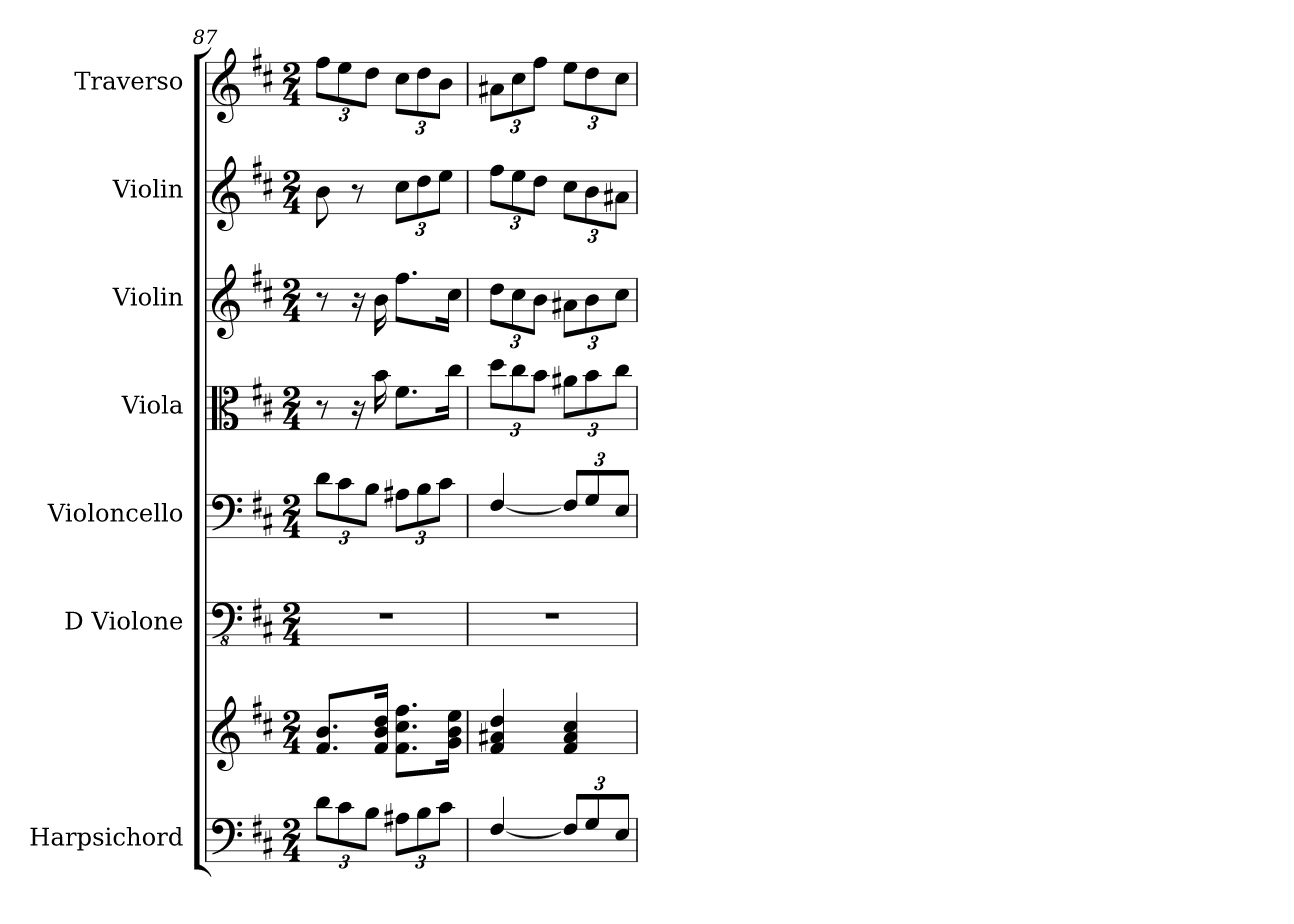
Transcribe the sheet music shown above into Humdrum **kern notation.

**kern	**kern	**kern	**kern	**kern	**kern	**kern	**kern
*part7	*part7	*part6	*part5	*part4	*part3	*part2	*part1
*staff8	*staff7	*staff6	*staff5	*staff4	*staff3	*staff2	*staff1
*I"Harpsichord	*	*I"D Violone	*I"Violoncello	*I"Viola	*I"Violin	*I"Violin	*I"Traverso
*I'Hch.	*	*I'D Vne.	*I'Vc.	*I'Vla.	*I'Vln.	*I'Vln.	*I'Trv.
!!LO:PB:g=z
*clefF4	*clefG2	*clefFv4	*clefF4	*clefC3	*clefG2	*clefG2	*clefG2
*	*	*ITrd7c12	*	*	*	*	*
*k[f#c#]	*k[f#c#]	*k[f#c#]	*k[f#c#]	*k[f#c#]	*k[f#c#]	*k[f#c#]	*k[f#c#]
*M2/4	*M2/4	*M2/4	*M2/4	*M2/4	*M2/4	*M2/4	*M2/4
*Xbrackettup	*	*	*Xbrackettup	*	*	*	*Xbrackettup
=87	=87	=87	=87	=87	=87	=87	=87
12d\L	8.f#/ 8.b/L	2r	12d\L	8r	8r	8b\	12ff#\L
12c#\	.	.	12c#\	.	.	.	12ee\
.	.	.	.	16r	16r	8r	.
12B\J	.	.	12B\J	.	.	.	12dd\J
.	16f#/ 16b/ 16dd/Jk	.	.	16b\	16b\	.	.
*	*	*	*	*	*	*Xbrackettup	*
12A#X\L	8.f#\ 8.cc#\ 8.ff#\L	.	12A#X\L	8.f#\L	8.ff#\L	12cc#\L	12cc#\L
12B\	.	.	12B\	.	.	12dd\	12dd\
12c#\J	.	.	12c#\J	.	.	12ee\J	12b\J
.	16g\ 16b\ 16ee\Jk	.	.	16cc#\Jk	16cc#\Jk	.	.
=88	=88	=88	=88	=88	=88	=88	=88
*	*	*	*	*Xbrackettup	*Xbrackettup	*	*
[4F#/	4f#/ 4a#X/ 4dd/	2r	[4F#/	12dd\L	12dd\L	12ff#\L	12a#X\L
.	.	.	.	12cc#\	12cc#\	12ee\	12cc#\
.	.	.	.	12b\J	12b\J	12dd\J	12ff#\J
12F#/L]	4f#/ 4a#/ 4cc#/	.	12F#/L]	12a#X\L	12a#X\L	12cc#\L	12ee\L
12G/	.	.	12G/	12b\	12b\	12b\	12dd\
12E/J	.	.	12E/J	12cc#\J	12cc#\J	12a#X\J	12cc#\J
=	=	=	=	=	=	=	=
*-	*-	*-	*-	*-	*-	*-	*-
